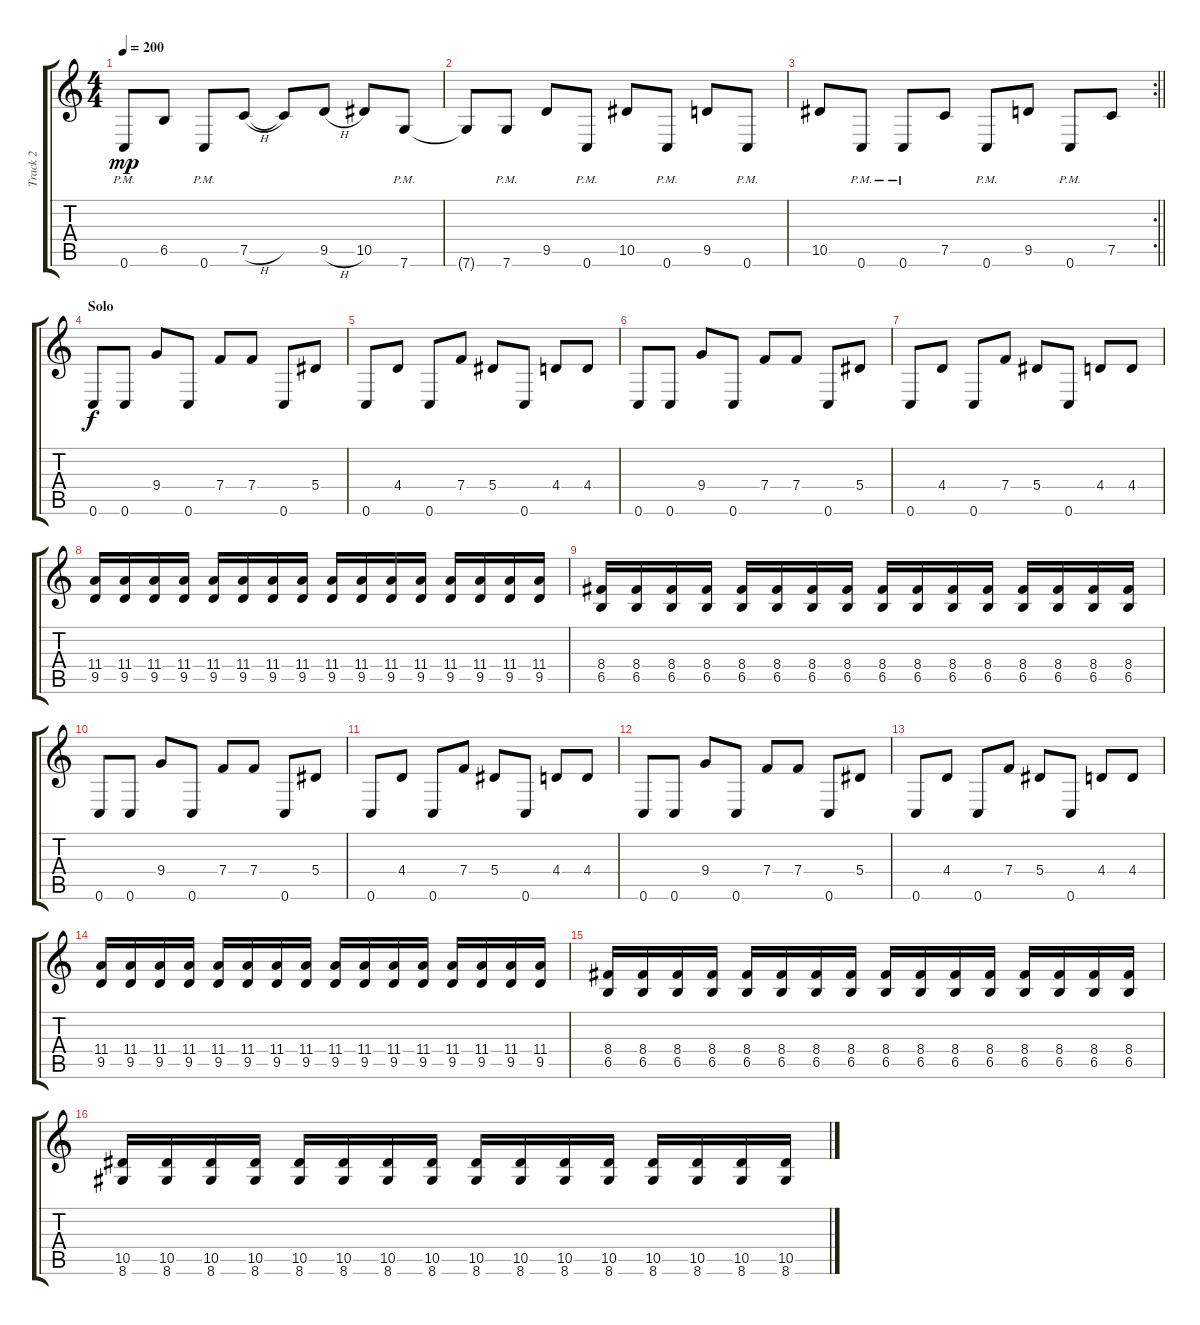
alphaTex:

\track ("Track 2" "Track 2") {instrument overdrivenguitar}
\staff {score tabs}
\tuning (C4 G3 Eb3 Bb2 F2 C2) {hide}
\ts (4 4)
\tempo 200
\clef g2
\ks c
0.6{pm}.8{dy mp} 6.5.8 0.6{pm}.8 7.5{h}.8 7.5{t}.8 9.5{h}.8 10.5.8 7.6{pm}.8 |
7.6{t}.8 7.6{pm}.8 9.5.8 0.6{pm}.8 10.5.8 0.6{pm}.8 9.5.8 0.6{pm}.8 |
\rc 2
\barLineRight lightlight
10.5.8 0.6{pm}.8 0.6{pm}.8 7.5.8 0.6{pm}.8 9.5.8 0.6{pm}.8 7.5.8 |
\section ("" "Solo")
0.6.8{dy f} 0.6.8 9.4.8 0.6.8 7.4.8 7.4.8 0.6.8 5.4.8 |
0.6.8 4.4.8 0.6.8 7.4.8 5.4.8 0.6.8 4.4.8 4.4.8 |
0.6.8 0.6.8 9.4.8 0.6.8 7.4.8 7.4.8 0.6.8 5.4.8 |
0.6.8 4.4.8 0.6.8 7.4.8 5.4.8 0.6.8 4.4.8 4.4.8 |
(11.4 9.5).16 (11.4 9.5).16 (11.4 9.5).16 (11.4 9.5).16 (11.4 9.5).16 (11.4 9.5).16 (11.4 9.5).16 (11.4 9.5).16 (11.4 9.5).16 (11.4 9.5).16 (11.4 9.5).16 (11.4 9.5).16 (11.4 9.5).16 (11.4 9.5).16 (11.4 9.5).16 (11.4 9.5).16 |
(8.4 6.5).16 (8.4 6.5).16 (8.4 6.5).16 (8.4 6.5).16 (8.4 6.5).16 (8.4 6.5).16 (8.4 6.5).16 (8.4 6.5).16 (8.4 6.5).16 (8.4 6.5).16 (8.4 6.5).16 (8.4 6.5).16 (8.4 6.5).16 (8.4 6.5).16 (8.4 6.5).16 (8.4 6.5).16 |
0.6.8 0.6.8 9.4.8 0.6.8 7.4.8 7.4.8 0.6.8 5.4.8 |
0.6.8 4.4.8 0.6.8 7.4.8 5.4.8 0.6.8 4.4.8 4.4.8 |
0.6.8 0.6.8 9.4.8 0.6.8 7.4.8 7.4.8 0.6.8 5.4.8 |
0.6.8 4.4.8 0.6.8 7.4.8 5.4.8 0.6.8 4.4.8 4.4.8 |
(11.4 9.5).16 (11.4 9.5).16 (11.4 9.5).16 (11.4 9.5).16 (11.4 9.5).16 (11.4 9.5).16 (11.4 9.5).16 (11.4 9.5).16 (11.4 9.5).16 (11.4 9.5).16 (11.4 9.5).16 (11.4 9.5).16 (11.4 9.5).16 (11.4 9.5).16 (11.4 9.5).16 (11.4 9.5).16 |
(8.4 6.5).16 (8.4 6.5).16 (8.4 6.5).16 (8.4 6.5).16 (8.4 6.5).16 (8.4 6.5).16 (8.4 6.5).16 (8.4 6.5).16 (8.4 6.5).16 (8.4 6.5).16 (8.4 6.5).16 (8.4 6.5).16 (8.4 6.5).16 (8.4 6.5).16 (8.4 6.5).16 (8.4 6.5).16 |
(10.5 8.6).16 (10.5 8.6).16 (10.5 8.6).16 (10.5 8.6).16 (10.5 8.6).16 (10.5 8.6).16 (10.5 8.6).16 (10.5 8.6).16 (10.5 8.6).16 (10.5 8.6).16 (10.5 8.6).16 (10.5 8.6).16 (10.5 8.6).16 (10.5 8.6).16 (10.5 8.6).16 (10.5 8.6).16
